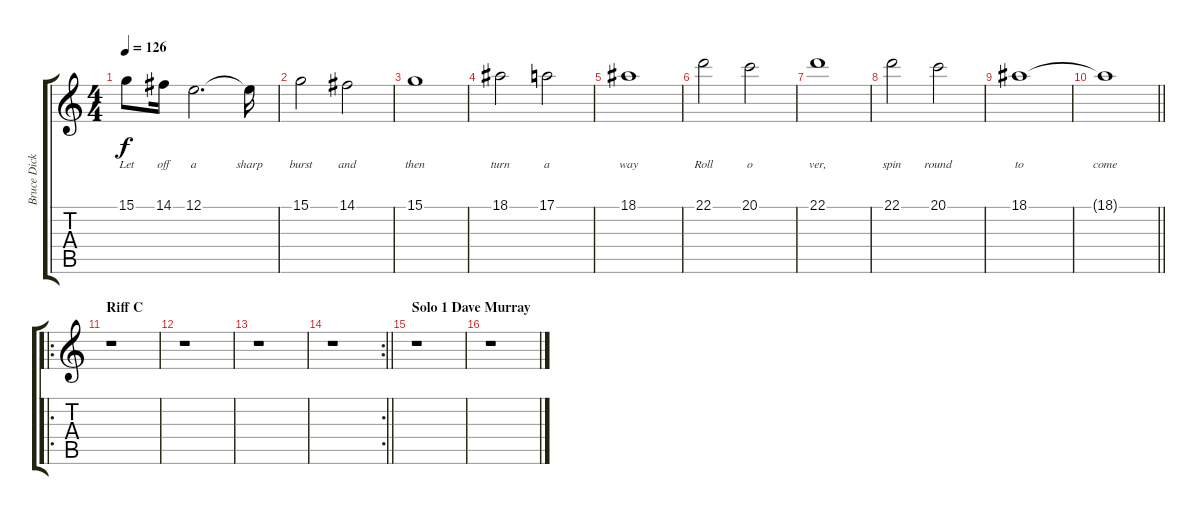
\track ("Bruce Dickinson" "Bruce Dick") {instrument lead2sawtooth}
\staff {score tabs}
\tuning (E4 B3 G3 D3 A2 E2) {hide}
\ts (4 4)
\tempo 126
\clef g2
\ks c
15.1.8{lyrics (0 "Let") lyrics (1 "") lyrics (2 "") lyrics (3 "") lyrics (4 "") dy f} 14.1.16{lyrics (0 "off") lyrics (1 "") lyrics (2 "") lyrics (3 "") lyrics (4 "")} 12.1.2{d lyrics (0 "a") lyrics (1 "") lyrics (2 "") lyrics (3 "") lyrics (4 "")} 12.1{t}.16{lyrics (0 "sharp") lyrics (1 "") lyrics (2 "") lyrics (3 "") lyrics (4 "")} |
15.1.2{lyrics (0 "burst") lyrics (1 "") lyrics (2 "") lyrics (3 "") lyrics (4 "")} 14.1.2{lyrics (0 "and") lyrics (1 "") lyrics (2 "") lyrics (3 "") lyrics (4 "")} |
15.1.1{lyrics (0 "then") lyrics (1 "") lyrics (2 "") lyrics (3 "") lyrics (4 "")} |
18.1.2{lyrics (0 "turn") lyrics (1 "") lyrics (2 "") lyrics (3 "") lyrics (4 "")} 17.1.2{lyrics (0 "a") lyrics (1 "") lyrics (2 "") lyrics (3 "") lyrics (4 "")} |
18.1.1{lyrics (0 "way") lyrics (1 "") lyrics (2 "") lyrics (3 "") lyrics (4 "")} |
22.1.2{lyrics (0 "Roll") lyrics (1 "") lyrics (2 "") lyrics (3 "") lyrics (4 "")} 20.1.2{lyrics (0 "o") lyrics (1 "") lyrics (2 "") lyrics (3 "") lyrics (4 "")} |
22.1.1{lyrics (0 "ver,") lyrics (1 "") lyrics (2 "") lyrics (3 "") lyrics (4 "")} |
22.1.2{lyrics (0 "spin") lyrics (1 "") lyrics (2 "") lyrics (3 "") lyrics (4 "")} 20.1.2{lyrics (0 "round") lyrics (1 "") lyrics (2 "") lyrics (3 "") lyrics (4 "")} |
18.1.1{lyrics (0 "to") lyrics (1 "") lyrics (2 "") lyrics (3 "") lyrics (4 "")} |
\barLineRight lightlight
18.1{t}.1{lyrics (0 "come") lyrics (1 "") lyrics (2 "") lyrics (3 "") lyrics (4 "")} |
\ro
\section ("" "Riff C")
r.1 |
r.1 |
r.1 |
\rc 2
\barLineRight lightlight
r.1 |
\section ("" "Solo 1 Dave Murray")
r.1 |
r.1
